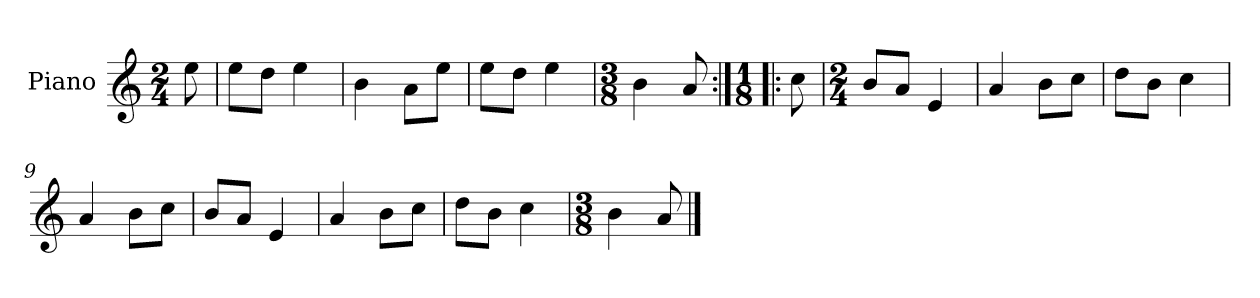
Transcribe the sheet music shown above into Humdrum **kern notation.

**kern
*part1
*staff1
*I"Piano
*I'Pno.
*clefG2
*k[]
*M2/4
=
8ee\
=1
8ee\L
8dd\J
4ee\
=2
4b\
8a\L
8ee\J
=3
8ee\L
8dd\J
4ee\
=4
*M3/8
4b\
8a/
=5:|!|:
*M1/8
8cc\
=6
*M2/4
8b/L
8a/J
4e/
=7
4a/
8b\L
8cc\J
=8
8dd\L
8b\J
4cc\
=9
4a/
8b\L
8cc\J
=10
8b/L
8a/J
4e/
=11
4a/
8b\L
8cc\J
=12
8dd\L
8b\J
4cc\
!!LO:LB:g=z
=13
*M3/8
4b\
8a/
==
*-
